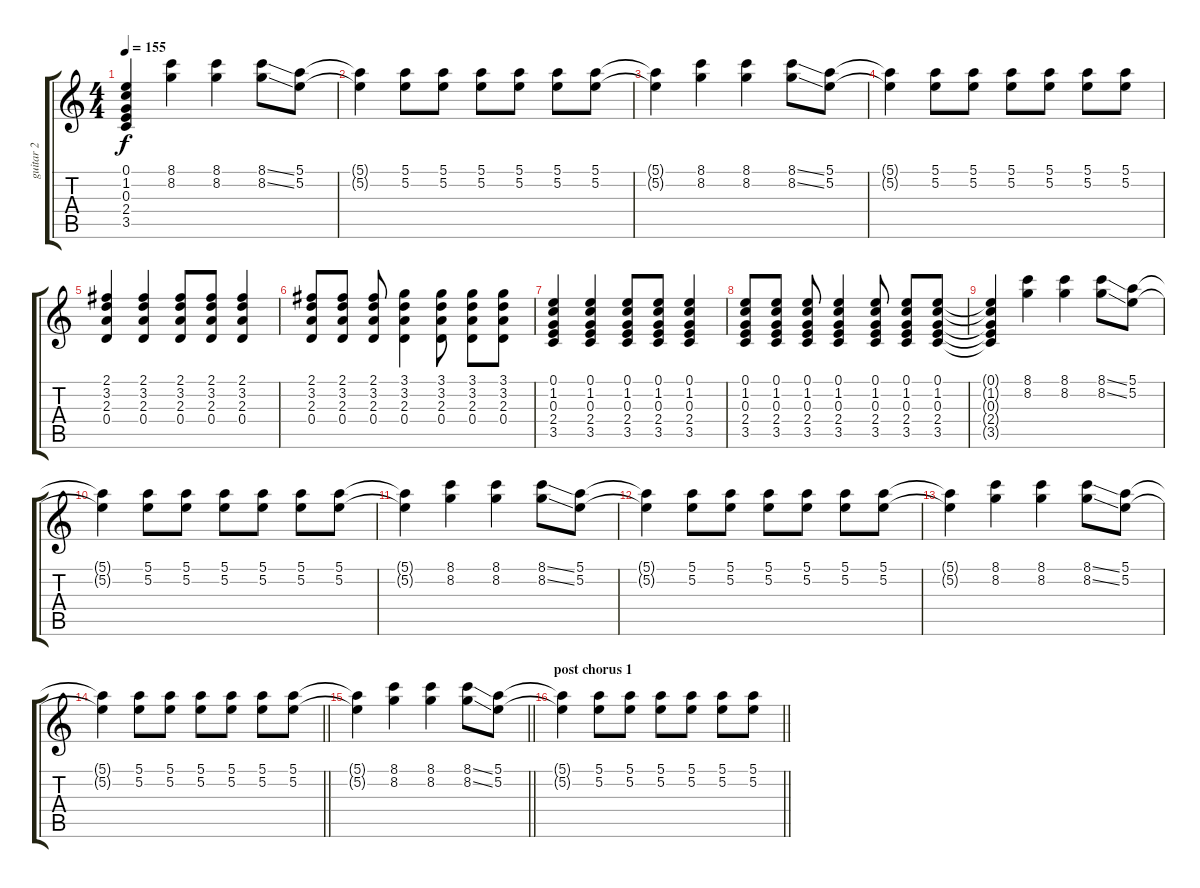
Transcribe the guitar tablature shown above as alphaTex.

\track ("guitar 2" "guitar 2") {instrument electricguitarjazz}
\staff {score tabs}
\tuning (E4 B3 G3 D3 A2 E2) {hide}
\ts (4 4)
\tempo 155
\clef g2
\ks c
(0.1{t} 1.2{t} 0.3{t} 2.4{t} 3.5{t}).4{dy f} (8.1 8.2).4 (8.1 8.2).4 (8.1{ss} 8.2{ss}).8 (5.1 5.2).8 |
(5.1{t} 5.2{t}).4 (5.1 5.2).8 (5.1 5.2).8 (5.1 5.2).8 (5.1 5.2).8 (5.1 5.2).8 (5.1 5.2).8 |
(5.1{t} 5.2{t}).4 (8.1 8.2).4 (8.1 8.2).4 (8.1{ss} 8.2{ss}).8 (5.1 5.2).8 |
(5.1{t} 5.2{t}).4 (5.1 5.2).8 (5.1 5.2).8 (5.1 5.2).8 (5.1 5.2).8 (5.1 5.2).8 (5.1 5.2).8 |
(2.1 3.2 2.3 0.4).4 (2.1 3.2 2.3 0.4).4 (2.1 3.2 2.3 0.4).8 (2.1 3.2 2.3 0.4).8 (2.1 3.2 2.3 0.4).4 |
(2.1 3.2 2.3 0.4).8 (2.1 3.2 2.3 0.4).8 (2.1 3.2 2.3 0.4).8 (3.1 3.2 2.3 0.4).4 (3.1 3.2 2.3 0.4).8 (3.1 3.2 2.3 0.4).8 (3.1 3.2 2.3 0.4).8 |
(0.1 1.2 0.3 2.4 3.5).4 (0.1 1.2 0.3 2.4 3.5).4 (0.1 1.2 0.3 2.4 3.5).8 (0.1 1.2 0.3 2.4 3.5).8 (0.1 1.2 0.3 2.4 3.5).4 |
(0.1 1.2 0.3 2.4 3.5).8 (0.1 1.2 0.3 2.4 3.5).8 (0.1 1.2 0.3 2.4 3.5).8 (0.1 1.2 0.3 2.4 3.5).4 (0.1 1.2 0.3 2.4 3.5).8 (0.1 1.2 0.3 2.4 3.5).8 (0.1 1.2 0.3 2.4 3.5).8 |
(0.1{t} 1.2{t} 0.3{t} 2.4{t} 3.5{t}).4 (8.1 8.2).4 (8.1 8.2).4 (8.1{ss} 8.2{ss}).8 (5.1 5.2).8 |
(5.1{t} 5.2{t}).4 (5.1 5.2).8 (5.1 5.2).8 (5.1 5.2).8 (5.1 5.2).8 (5.1 5.2).8 (5.1 5.2).8 |
(5.1{t} 5.2{t}).4 (8.1 8.2).4 (8.1 8.2).4 (8.1{ss} 8.2{ss}).8 (5.1 5.2).8 |
(5.1{t} 5.2{t}).4 (5.1 5.2).8 (5.1 5.2).8 (5.1 5.2).8 (5.1 5.2).8 (5.1 5.2).8 (5.1 5.2).8 |
(5.1{t} 5.2{t}).4 (8.1 8.2).4 (8.1 8.2).4 (8.1{ss} 8.2{ss}).8 (5.1 5.2).8 |
\barLineRight lightlight
(5.1{t} 5.2{t}).4 (5.1 5.2).8 (5.1 5.2).8 (5.1 5.2).8 (5.1 5.2).8 (5.1 5.2).8 (5.1 5.2).8 |
\barLineRight lightlight
(5.1{t} 5.2{t}).4 (8.1 8.2).4 (8.1 8.2).4 (8.1{ss} 8.2{ss}).8 (5.1 5.2).8 |
\section ("" "post chorus 1")
\barLineRight lightlight
(5.1{t} 5.2{t}).4 (5.1 5.2).8 (5.1 5.2).8 (5.1 5.2).8 (5.1 5.2).8 (5.1 5.2).8 (5.1 5.2).8
